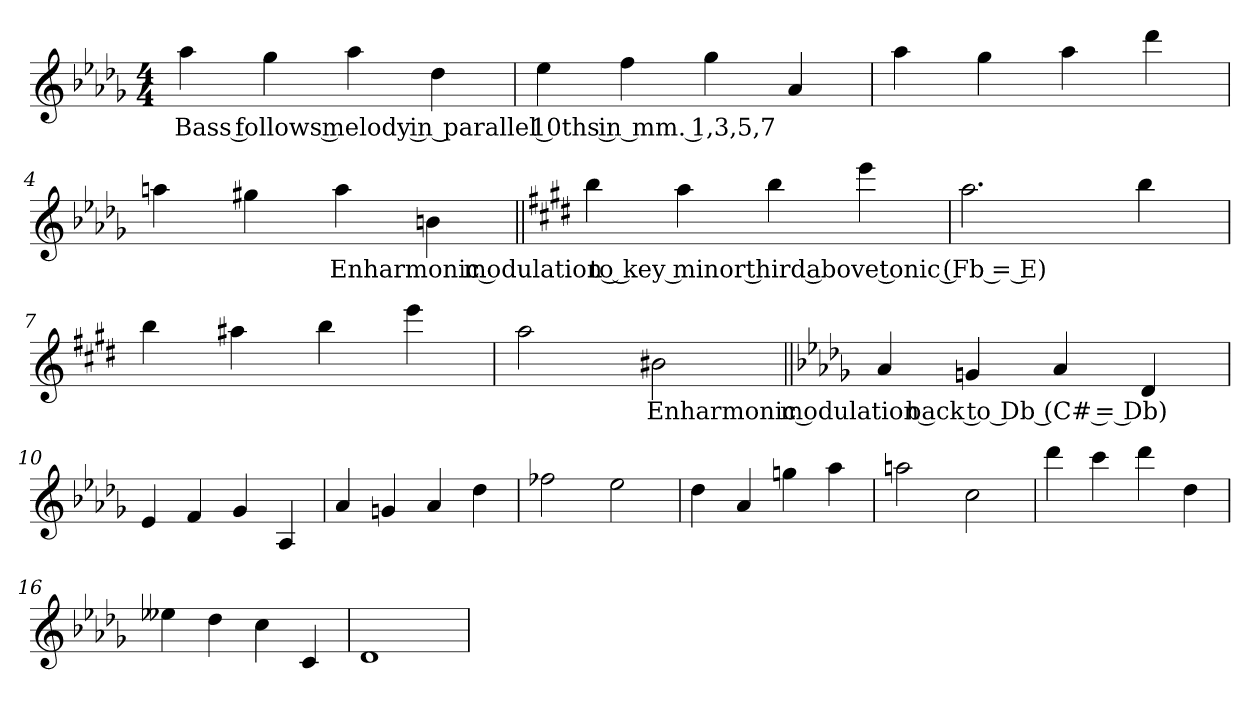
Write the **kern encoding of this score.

**kern	**text
*part1	*part1
*staff1	*staff1
*clefG2	*
*k[b-e-a-d-g-]	*
*D-:	*
*M4/4	*
*MM80	*
=1	=1
4aa-	Bass follows melody in parallel 10ths in mm. 1,3,5,7
4gg-	.
4aa-	.
4dd-	.
=2	=2
4ee-	.
4ff	.
4gg-	.
4a-	.
=3	=3
4aa-	.
4gg-	.
4aa-	.
4ddd-	.
=4	=4
4aan	.
4gg#X	.
4aa	Enharmonic modulation to key minor third above tonic (Fb = E)
4bn	.
=5||	=5||
*k[f#c#g#d#]	*
*E:	*
4bb	.
4aa	.
4bb	.
4eee	.
=6	=6
2.aa	.
4bb	.
=7	=7
4bb	.
4aa#X	.
4bb	.
4eee	.
=8	=8
2aa	.
2b#X	Enharmonic modulation back to Db (C# = Db)
=9||	=9||
*k[b-e-a-d-g-]	*
*D-:	*
4a-	.
4gn	.
4a-	.
4d-	.
=10	=10
4e-	.
4f	.
4g-	.
4A-	.
=11	=11
4a-	.
4gn	.
4a-	.
4dd-	.
=12	=12
2ff-X	.
2ee-	.
=13	=13
4dd-	.
4a-	.
4ggn	.
4aa-	.
=14	=14
2aan	.
2cc	.
=15	=15
4ddd-	.
4ccc	.
4ddd-	.
4dd-	.
=16	=16
4ee--X	.
4dd-	.
4cc	.
4c	.
=17	=17
1d-	.
=	=
*-	*-
